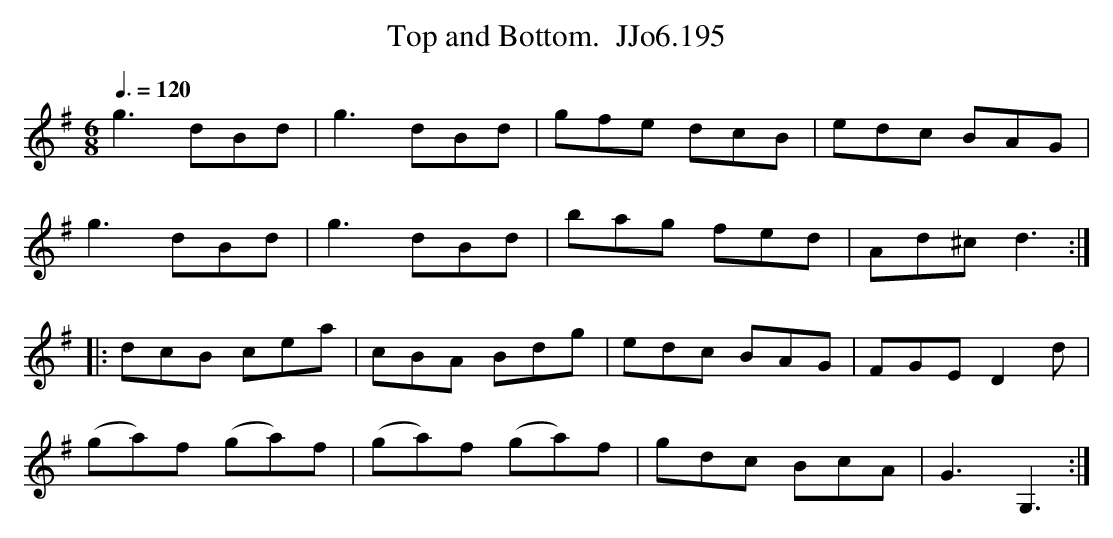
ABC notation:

X:1
T:Top and Bottom.  JJo6.195
M:6/8
L:1/8
Q:3/8=120
K:G
g3 dBd|g3 dBd|gfe dcB|edc BAG|
g3 dBd|g3 dBd|bag fed|Ad^c d3 :|
|:dcB cea|cBA Bdg|edc BAG|FGE D2d|
(ga)f (ga)f|(ga)f (ga)f|gdc BcA|G3G,3 :|
